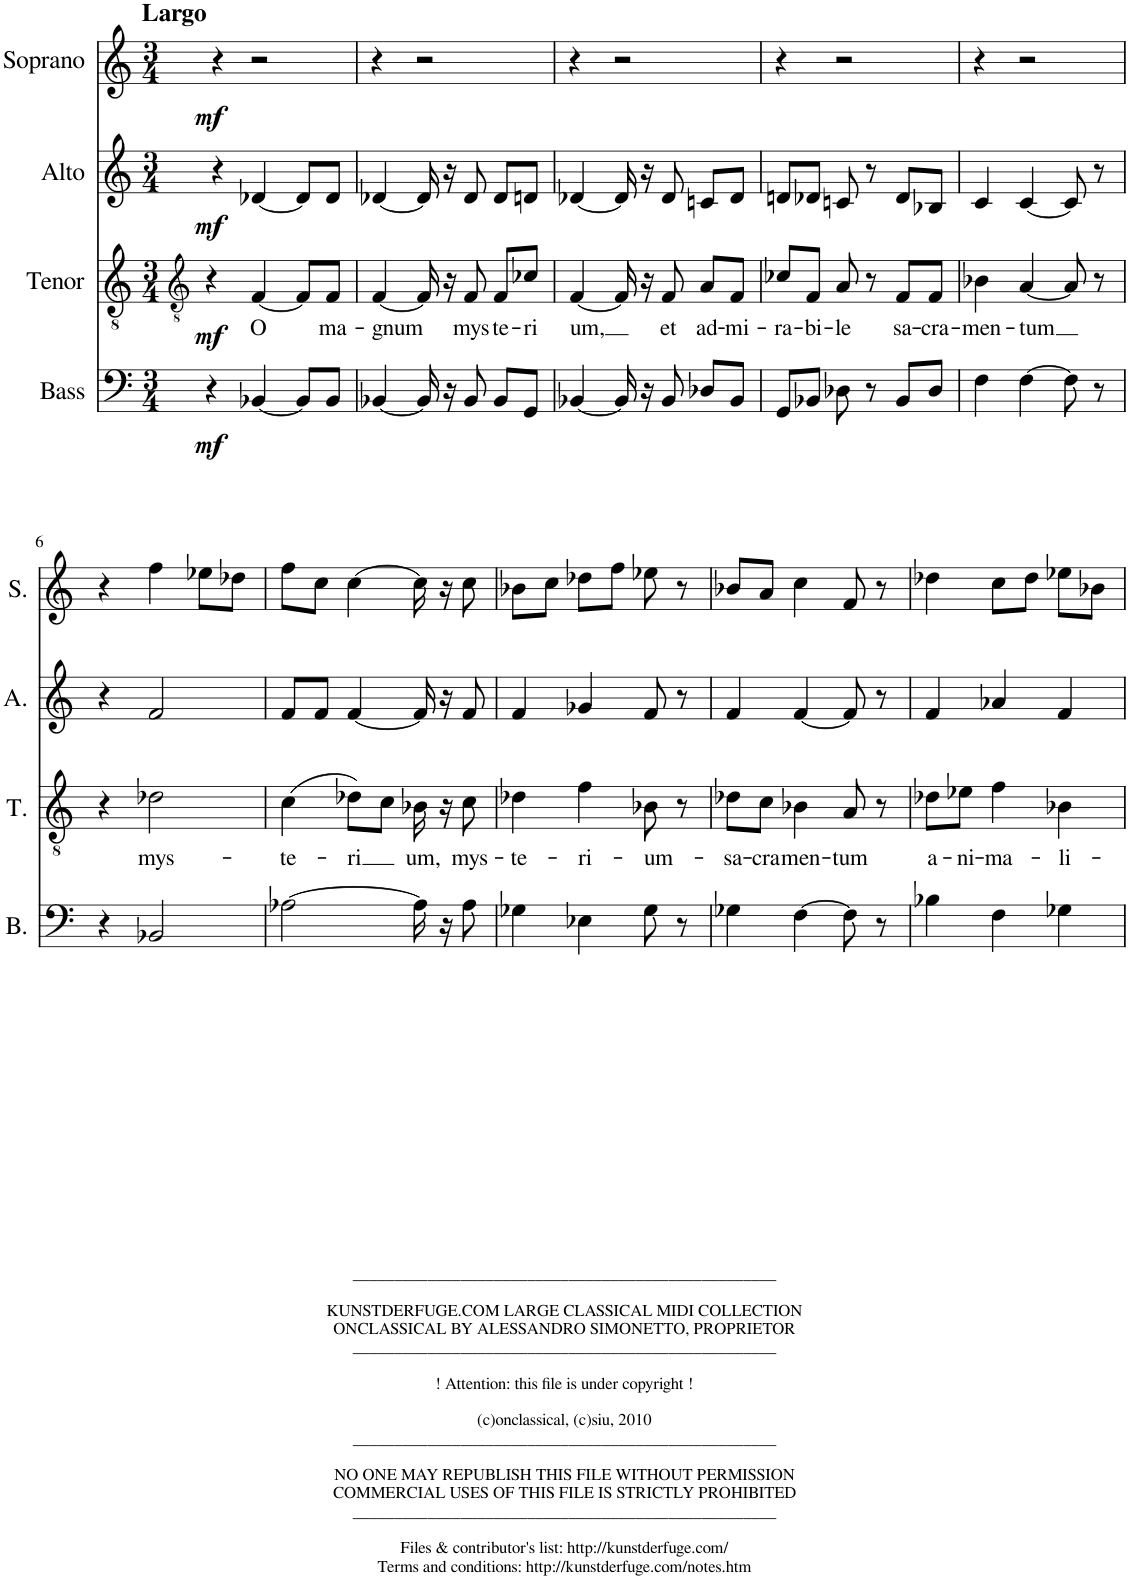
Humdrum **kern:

**kern	**dynam	**kern	**text	**dynam	**kern	**dynam	**kern	**dynam
*part4	*part4	*part3	*part3	*part3	*part2	*part2	*part1	*part1
*staff4	*staff4	*staff3	*staff3	*staff3	*staff2	*staff2	*staff1	*staff1
*I"Bass	*	*I"Tenor	*	*	*I"Alto	*	*I"Soprano	*
*I'B.	*	*I'T.	*	*	*I'A.	*	*I'S.	*
*clefF4	*	*clefGv2	*	*	*clefG2	*	*clefG2	*
*k[]	*	*k[]	*	*	*k[]	*	*k[]	*
*M3/4	*	*M3/4	*	*	*M3/4	*	*M3/4	*
=1	=1	=1	=1	=1	=1	=1	=1	=1
!	!	!	!	!	!	!	!LO:TX:a:B:t=Largo	!
!	!LO:DY:b	!	!	!LO:DY:b	!	!LO:DY:b	!	!LO:DY:b
4r	mf	4r	.	mf	4r	mf	4r	mf
!	!	!	!LO:LY:b	!	!	!	!	!
[4BB-X/	.	[4F/	O	.	[4d-X/	.	2r	.
8BB-/L]	.	8F/L]	.	.	8d-/L]	.	.	.
!	!	!	!LO:LY:b	!	!	!	!	!
8BB-/J	.	8F/J	ma-	.	8d-/J	.	.	.
=2	=2	=2	=2	=2	=2	=2	=2	=2
!	!	!	!LO:LY:b	!	!	!	!	!
[4BB-X/	.	[4F/	-gnum	.	[4d-X/	.	4r	.
16BB-/]	.	16F/]	.	.	16d-/]	.	2r	.
16r	.	16r	.	.	16r	.	.	.
!	!	!	!LO:LY:b	!	!	!	!	!
8BB-/	.	8F/	mys-	.	8d-/	.	.	.
!	!	!	!LO:LY:b	!	!	!	!	!
8BB-/L	.	8F/L	-te-	.	8d-/L	.	.	.
!	!	!	!LO:LY:b	!	!	!	!	!
8GG/J	.	8c-X/J	-ri	.	8dn/J	.	.	.
=3	=3	=3	=3	=3	=3	=3	=3	=3
!	!	!	!LO:LY:b	!	!	!	!	!
[4BB-X/	.	[4F/	um,	.	[4d-X/	.	4r	.
16BB-/]	.	16F/]	.	.	16d-/]	.	2r	.
16r	.	16r	.	.	16r	.	.	.
!	!	!	!LO:LY:b	!	!	!	!	!
8BB-/	.	8F/	et	.	8d-/	.	.	.
!	!	!	!LO:LY:b	!	!	!	!	!
8D-X/L	.	8A/L	ad-	.	8cn/L	.	.	.
!	!	!	!LO:LY:b	!	!	!	!	!
8BB-/J	.	8F/J	-mi-	.	8d-/J	.	.	.
=4	=4	=4	=4	=4	=4	=4	=4	=4
!	!	!	!LO:LY:b	!	!	!	!	!
8GG/L	.	8c-X/L	-ra-	.	8dn/L	.	4r	.
!	!	!	!LO:LY:b	!	!	!	!	!
8BB-X/J	.	8F/J	-bi-	.	8d-X/J	.	.	.
!	!	!	!LO:LY:b	!	!	!	!	!
8D-X\	.	8A/	-le	.	8cn/	.	2r	.
8r	.	8r	.	.	8r	.	.	.
!	!	!	!LO:LY:b	!	!	!	!	!
8BB-/L	.	8F/L	sa-	.	8d-/L	.	.	.
!	!	!	!LO:LY:b	!	!	!	!	!
8D-/J	.	8F/J	-cra-	.	8B-X/J	.	.	.
=5	=5	=5	=5	=5	=5	=5	=5	=5
!	!	!	!LO:LY:b	!	!	!	!	!
4F\	.	4B-X\	-men-	.	4c/	.	4r	.
!	!	!	!LO:LY:b	!	!	!	!	!
[4F\	.	[4A/	-tum	.	[4c/	.	2r	.
8F\]	.	8A/]	.	.	8c/]	.	.	.
8r	.	8r	.	.	8r	.	.	.
!!LO:LB:g=z
=6	=6	=6	=6	=6	=6	=6	=6	=6
4r	.	4r	.	.	4r	.	4r	.
!	!	!	!LO:LY:b	!	!	!	!	!
2BB-X/	.	2d-X\	mys-	.	2f/	.	4ff\	.
.	.	.	.	.	.	.	8ee-X\L	.
.	.	.	.	.	.	.	8dd-X\J	.
=7	=7	=7	=7	=7	=7	=7	=7	=7
!	!	!	!LO:LY:b	!	!	!	!	!
[2A-X\	.	(4c\	-te-	.	8f/L	.	8ff\L	.
.	.	.	.	.	8f/J	.	8cc\J	.
!	!	!	!LO:LY:b	!	!	!	!	!
.	.	8d-X\L)	-ri	.	[4f/	.	[4cc\	.
.	.	8c\J	.	.	.	.	.	.
!	!	!	!LO:LY:b	!	!	!	!	!
16A-\]	.	16B-X\	um,	.	16f/]	.	16cc\]	.
16r	.	16r	.	.	16r	.	16r	.
!	!	!	!LO:LY:b	!	!	!	!	!
8A-\	.	8c\	mys-	.	8f/	.	8cc\	.
=8	=8	=8	=8	=8	=8	=8	=8	=8
!	!	!	!LO:LY:b	!	!	!	!	!
4G-X\	.	4d-X\	-te-	.	4f/	.	8b-X\L	.
.	.	.	.	.	.	.	8cc\J	.
!	!	!	!LO:LY:b	!	!	!	!	!
4E-X\	.	4f\	-ri-	.	4g-X/	.	8dd-X\L	.
.	.	.	.	.	.	.	8ff\J	.
!	!	!	!LO:LY:b	!	!	!	!	!
8G-\	.	8B-X\	-um-	.	8f/	.	8ee-X\	.
8r	.	8r	.	.	8r	.	8r	.
=9	=9	=9	=9	=9	=9	=9	=9	=9
!	!	!	!LO:LY:b	!	!	!	!	!
4G-X\	.	8d-X\L	-sa-	.	4f/	.	8b-X/L	.
!	!	!	!LO:LY:b	!	!	!	!	!
.	.	8c\J	-cra-	.	.	.	8a/J	.
!	!	!	!LO:LY:b	!	!	!	!	!
[4F\	.	4B-X\	-men-	.	[4f/	.	4cc\	.
!	!	!	!LO:LY:b	!	!	!	!	!
8F\]	.	8A/	-tum	.	8f/]	.	8f/	.
8r	.	8r	.	.	8r	.	8r	.
=10	=10	=10	=10	=10	=10	=10	=10	=10
!	!	!	!LO:LY:b	!	!	!	!	!
4B-X\	.	8d-X\L	a-	.	4f/	.	4dd-X\	.
!	!	!	!LO:LY:b	!	!	!	!	!
.	.	8e-X\J	-ni-	.	.	.	.	.
!	!	!	!LO:LY:b	!	!	!	!	!
4F\	.	4f\	-ma-	.	4a-X/	.	8cc\L	.
.	.	.	.	.	.	.	8dd-\J	.
!	!	!	!LO:LY:b	!	!	!	!	!
4G-X\	.	4B-X\	-li-	.	4f/	.	8ee-X\L	.
.	.	.	.	.	.	.	8b-X\J	.
=	=	=	=	=	=	=	=	=
*-	*-	*-	*-	*-	*-	*-	*-	*-
